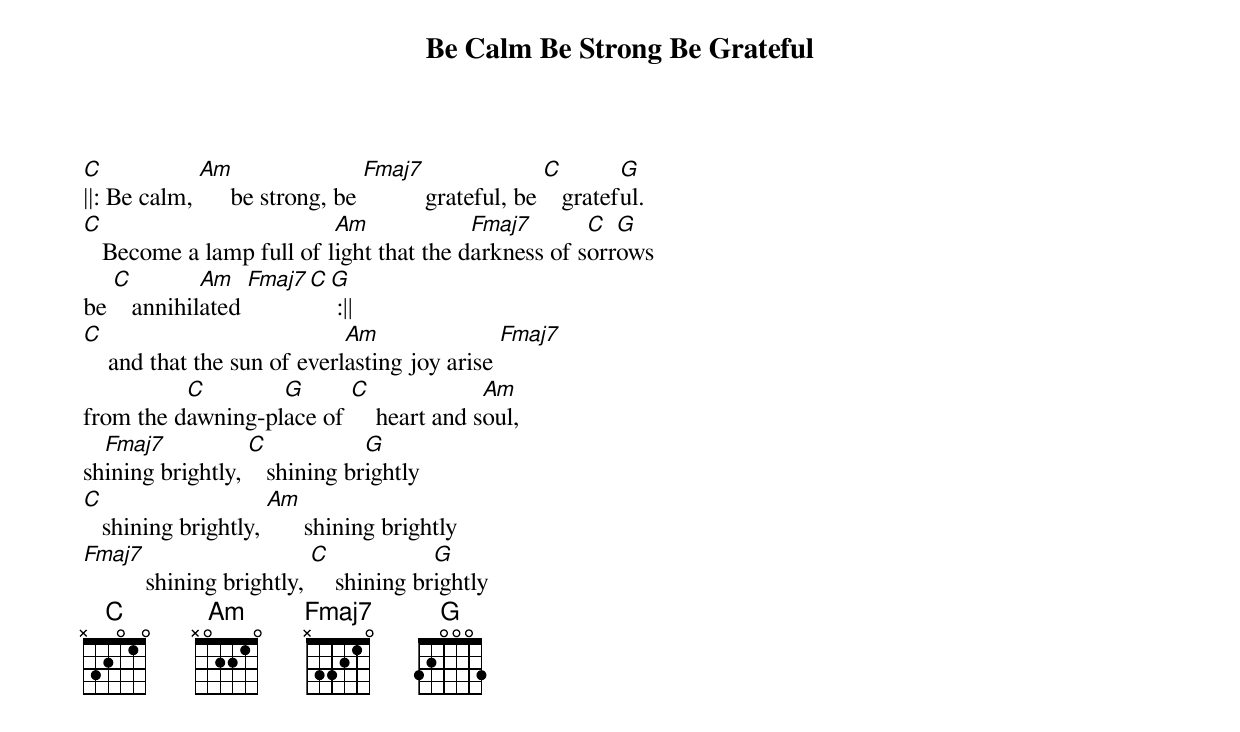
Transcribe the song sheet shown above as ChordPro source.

{title: Be Calm Be Strong Be Grateful}
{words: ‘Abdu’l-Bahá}
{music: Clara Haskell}
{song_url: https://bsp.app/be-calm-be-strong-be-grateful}


[C]||: Be calm, [Am]     be strong, be [Fmaj7]          grateful, be [C]   gratef[G]ul.
[C]   Become a lamp full of l[Am]ight that the d[Fmaj7]arkness of s[C]orr[G]ows
be [C]   annihil[Am]ated [Fmaj7][C][G] :||
[C]    and that the sun of everl[Am]asting joy arise [Fmaj7]
from the d[C]awning-pl[G]ace of [C]    heart and s[Am]oul,
sh[Fmaj7]ining brightly, [C]   shining br[G]ightly
[C]   shining brightly, [Am]      shining brightly
[Fmaj7]          shining brightly, [C]    shining br[G]ightly
